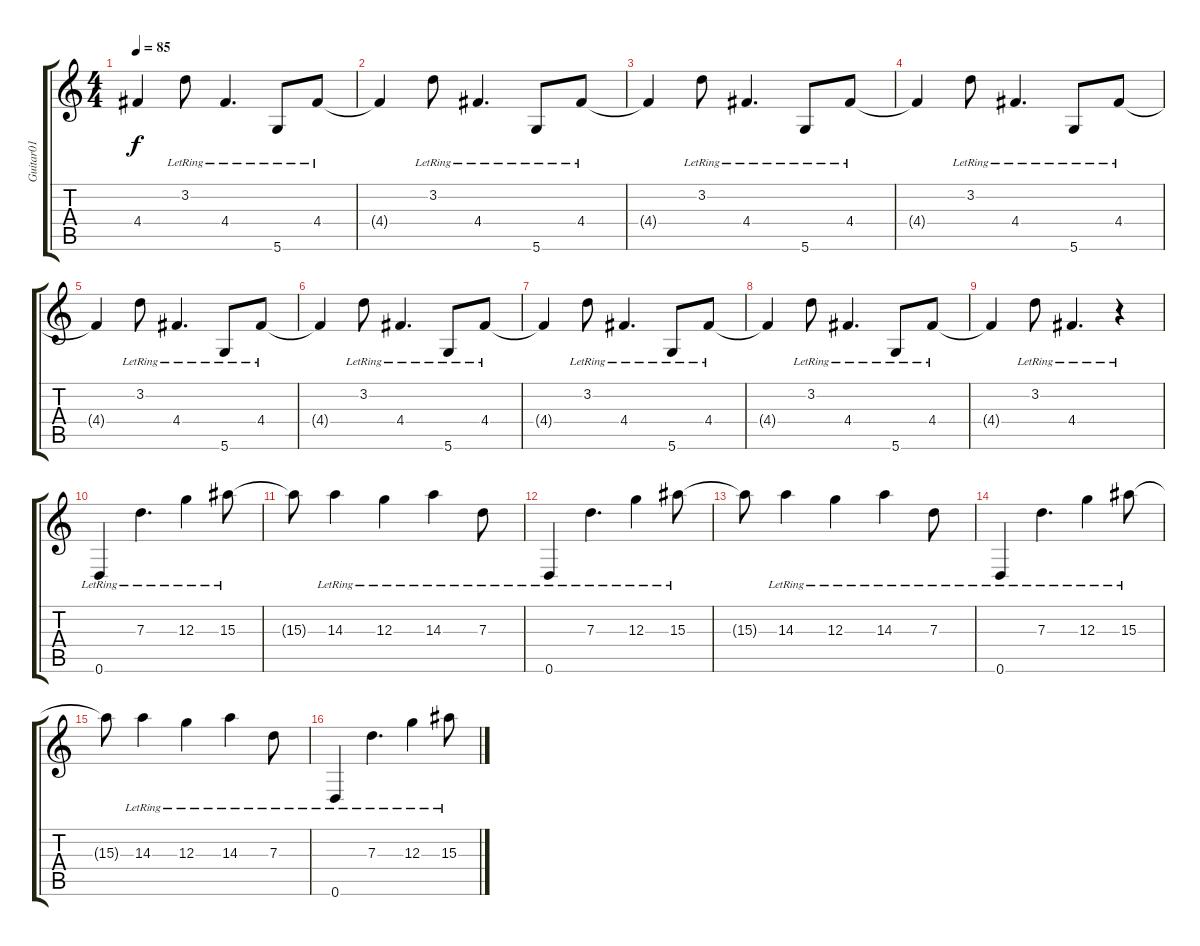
\track ("Guitar01" "Guitar01") {instrument acousticguitarsteel}
\staff {score tabs}
\tuning (E4 B3 G3 D3 A2 D2) {hide}
\ts (4 4)
\tempo 85
\clef g2
\ks c
4.4{t}.4{dy f} 3.2{lr}.8 4.4{lr}.4{d} 5.6{lr}.8 4.4{lr}.8 |
4.4{t}.4 3.2{lr}.8 4.4{lr}.4{d} 5.6{lr}.8 4.4{lr}.8 |
4.4{t}.4 3.2{lr}.8 4.4{lr}.4{d} 5.6{lr}.8 4.4{lr}.8 |
4.4{t}.4 3.2{lr}.8 4.4{lr}.4{d} 5.6{lr}.8 4.4{lr}.8 |
4.4{t}.4 3.2{lr}.8 4.4{lr}.4{d} 5.6{lr}.8 4.4{lr}.8 |
4.4{t}.4 3.2{lr}.8 4.4{lr}.4{d} 5.6{lr}.8 4.4{lr}.8 |
4.4{t}.4 3.2{lr}.8 4.4{lr}.4{d} 5.6{lr}.8 4.4{lr}.8 |
4.4{t}.4 3.2{lr}.8 4.4{lr}.4{d} 5.6{lr}.8 4.4{lr}.8 |
4.4{t}.4 3.2{lr}.8 4.4{lr}.4{d} r.4 |
0.6{lr}.4 7.3{lr}.4{d} 12.3{lr}.4 15.3{lr}.8 |
15.3{t}.8 14.3{lr}.4 12.3{lr}.4 14.3{lr}.4 7.3{lr}.8 |
0.6{lr}.4 7.3{lr}.4{d} 12.3{lr}.4 15.3{lr}.8 |
15.3{t}.8 14.3{lr}.4 12.3{lr}.4 14.3{lr}.4 7.3{lr}.8 |
0.6{lr}.4 7.3{lr}.4{d} 12.3{lr}.4 15.3{lr}.8 |
15.3{t}.8 14.3{lr}.4 12.3{lr}.4 14.3{lr}.4 7.3{lr}.8 |
0.6{lr}.4 7.3{lr}.4{d} 12.3{lr}.4 15.3{lr}.8
